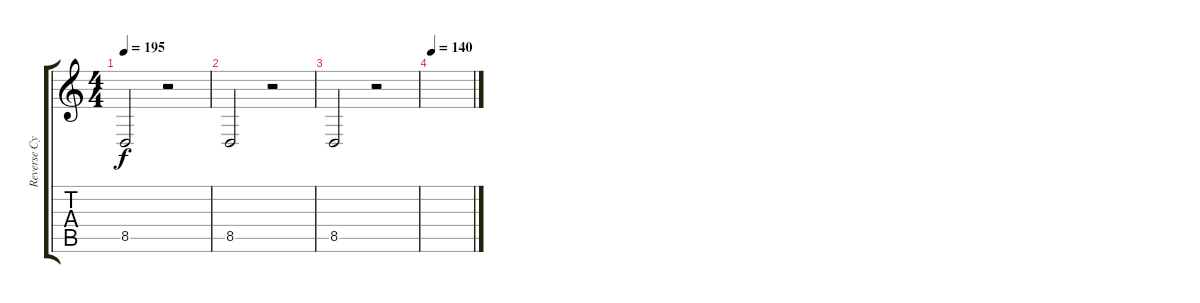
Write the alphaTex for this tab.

\track ("Reverse Cymbal" "Reverse Cy") {instrument reversecymbal}
\staff {score tabs}
\tuning (Db4 Ab3 E3 B2 Gb2 B1) {hide}
\ts (4 4)
\tempo 195
\clef g2
\ks c
8.5.2{dy f} r.2 |
8.5.2 r.2 |
8.5.2 r.2 |
\tempo 140
